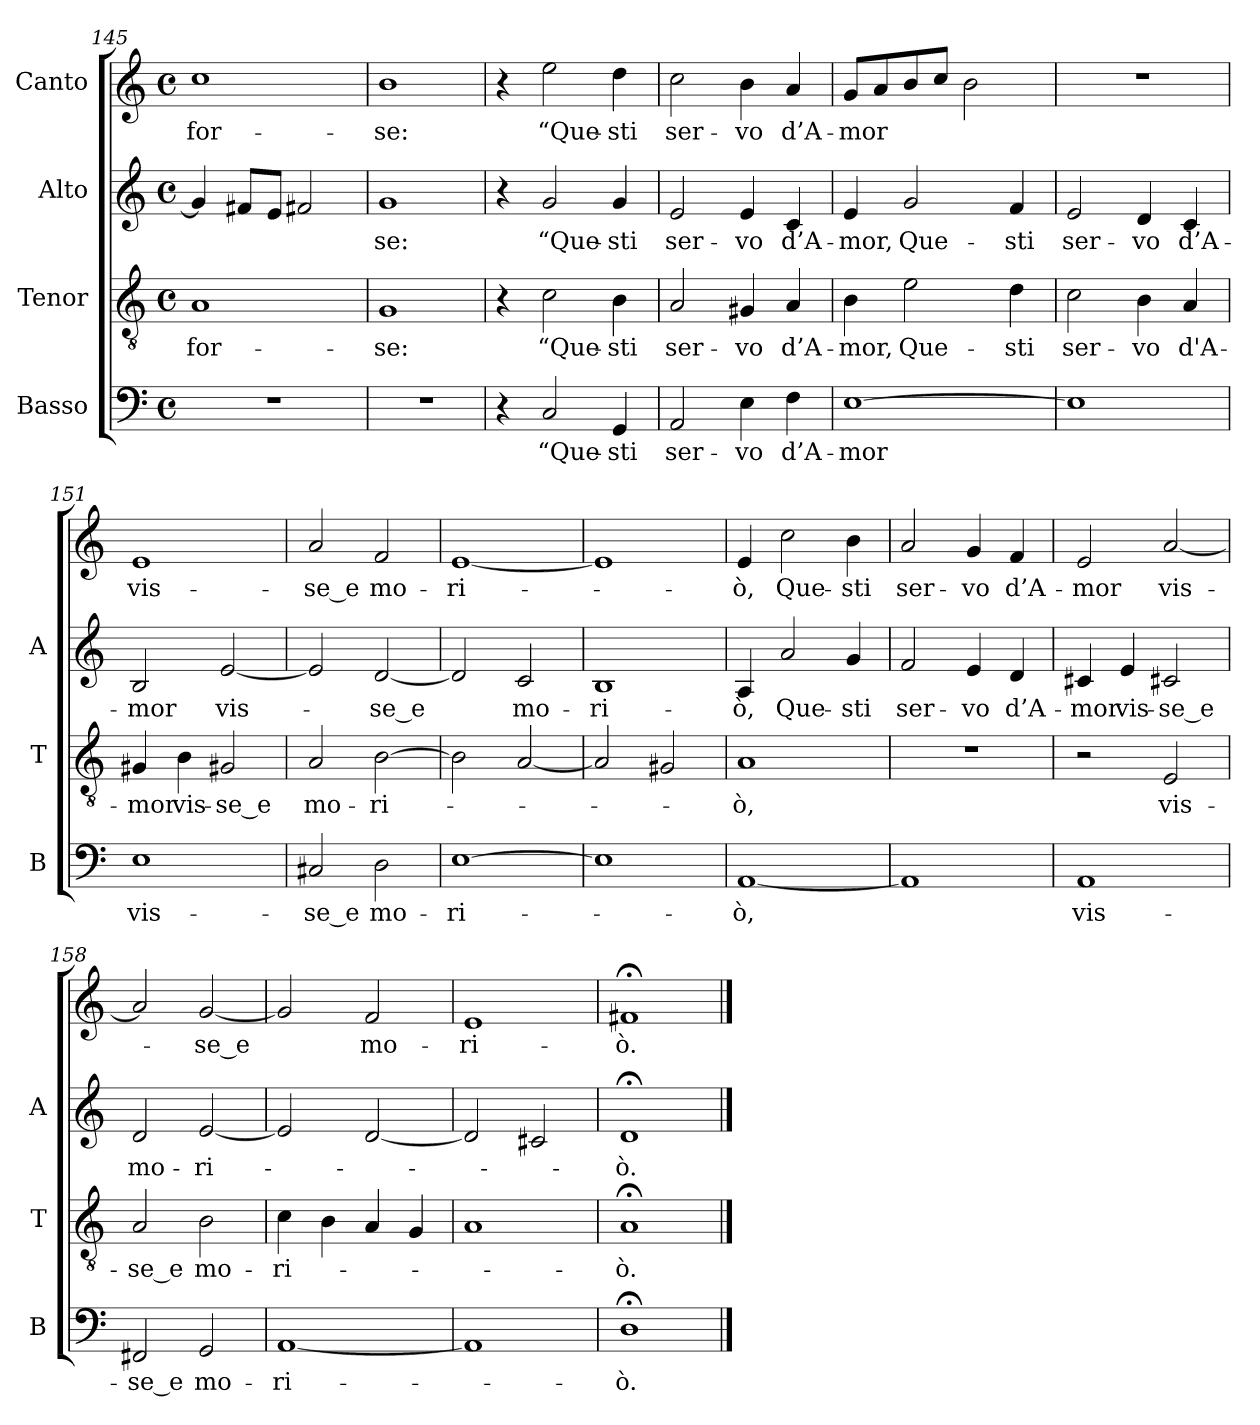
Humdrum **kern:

**kern	**text	**kern	**text	**kern	**text	**kern	**text
*part4	*part4	*part3	*part3	*part2	*part2	*part1	*part1
*staff4	*staff4	*staff3	*staff3	*staff2	*staff2	*staff1	*staff1
*I"Basso	*	*I"Tenor	*	*I"Alto	*	*I"Canto	*
*I'B	*	*I'T	*	*I'A	*	*	*
!!LO:PB:g=z
*clefF4	*	*clefGv2	*	*clefG2	*	*clefG2	*
*k[]	*	*k[]	*	*k[]	*	*k[]	*
*C:	*	*C:	*	*C:	*	*C:	*
*M4/4	*	*M4/4	*	*M4/4	*	*M4/4	*
*met(c)	*	*met(c)	*	*met(c)	*	*met(c)	*
=145	=145	=145	=145	=145	=145	=145	=145
1r	.	1A	for-	4g]	.	1cc	for-
.	.	.	.	8f#XL	.	.	.
.	.	.	.	8eJ	.	.	.
.	.	.	.	2f#X	.	.	.
=146	=146	=146	=146	=146	=146	=146	=146
1r	.	1G	-se:	1g	-se:	1b	-se:
=147	=147	=147	=147	=147	=147	=147	=147
4r	.	4r	.	4r	.	4r	.
2C	“Que-	2c	“Que-	2g	“Que-	2ee	“Que-
4GG	-sti	4B	-sti	4g	-sti	4dd	-sti
=148	=148	=148	=148	=148	=148	=148	=148
2AA	ser-	2A	ser-	2e	ser-	2cc	ser-
4E	-vo	4G#X	-vo	4e	-vo	4b	-vo
4F	d’A-	4A	d’A-	4c	d’A-	4a	d’A-
=149	=149	=149	=149	=149	=149	=149	=149
[1E	-mor	4B	-mor,	4e	-mor,	8gL	-mor
.	.	.	.	.	.	8a	.
.	.	2e	Que-	2g	Que-	8b	.
.	.	.	.	.	.	8ccJ	.
.	.	.	.	.	.	2b	.
.	.	4d	-sti	4f	-sti	.	.
=150	=150	=150	=150	=150	=150	=150	=150
1E]	.	2c	ser-	2e	ser-	1r	.
.	.	4B	-vo	4d	-vo	.	.
.	.	4A	d'A-	4c	d’A-	.	.
=151	=151	=151	=151	=151	=151	=151	=151
1E	vis-	4G#X	-mor	2B	-mor	1e	vis-
.	.	4B	vis-	.	.	.	.
.	.	2G#X	-se_e	[2e	vis-	.	.
=152	=152	=152	=152	=152	=152	=152	=152
2C#X	-se_e	2A	mo-	2e]	.	2a	-se_e
2D	mo-	[2B	ri-	[2d	-se_e	2f	mo-
=153	=153	=153	=153	=153	=153	=153	=153
[1E	ri-	2B]	.	2d]	.	[1e	ri-
.	.	[2A	.	2c	mo-	.	.
=154	=154	=154	=154	=154	=154	=154	=154
1E]	.	2A]	.	1B	ri-	1e]	.
.	.	2G#X	.	.	.	.	.
=155	=155	=155	=155	=155	=155	=155	=155
[1AA	-ò,	1A	-ò,	4A	-ò,	4e	-ò,
.	.	.	.	2a	Que-	2cc	Que-
.	.	.	.	4g	-sti	4b	-sti
=156	=156	=156	=156	=156	=156	=156	=156
1AA]	.	1r	.	2f	ser-	2a	ser-
.	.	.	.	4e	-vo	4g	-vo
.	.	.	.	4d	d’A-	4f	d’A-
=157	=157	=157	=157	=157	=157	=157	=157
1AA	vis-	2r	.	4c#X	-mor	2e	-mor
.	.	.	.	4e	vis-	.	.
.	.	2E	vis-	2c#X	-se_e	[2a	vis-
=158	=158	=158	=158	=158	=158	=158	=158
2FF#X	-se_e	2A	-se_e	2d	mo-	2a]	.
2GG	mo-	2B	mo-	[2e	ri-	[2g	-se_e
=159	=159	=159	=159	=159	=159	=159	=159
[1AA	ri-	4c	ri-	2e]	.	2g]	.
.	.	4B	.	.	.	.	.
.	.	4A	.	[2d	.	2f	mo-
.	.	4G	.	.	.	.	.
=160	=160	=160	=160	=160	=160	=160	=160
1AA]	.	1A	.	2d]	.	1e	ri-
.	.	.	.	2c#X	.	.	.
=161	=161	=161	=161	=161	=161	=161	=161
1D;<	-ò.	1A;<	-ò.	1d;<	-ò.	1f#X;<	-ò.
==	==	==	==	==	==	==	==
*-	*-	*-	*-	*-	*-	*-	*-
